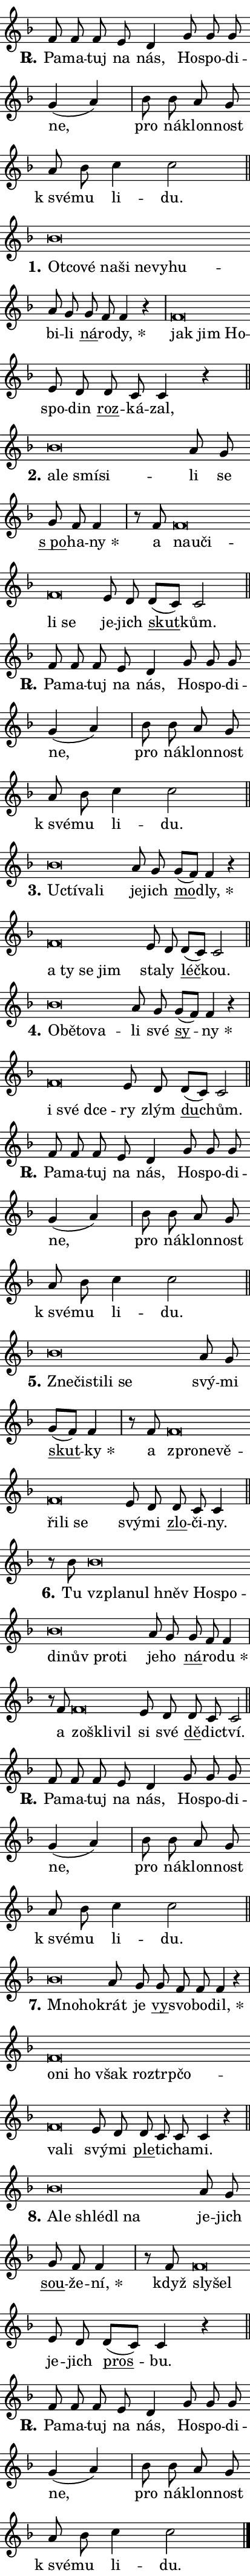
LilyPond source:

\version "2.22.1"
\header { tagline = "" }
\paper {
  indent = 0\cm
  top-margin = 0\cm
  right-margin = 0\cm
  bottom-margin = 0\cm
  left-margin = 0\cm
  paper-width = 7\cm
  page-breaking = #ly:one-page-breaking
  system-system-spacing.basic-distance = #11
  score-system-spacing.basic-distance = #11.3
  ragged-last = ##f
}


%% Author: Thomas Morley
%% https://lists.gnu.org/archive/html/lilypond-user/2020-05/msg00002.html
#(define (line-position grob)
"Returns position of @var[grob} in current system:
   @code{'start}, if at first time-step
   @code{'end}, if at last time-step
   @code{'middle} otherwise
"
  (let* ((col (ly:item-get-column grob))
         (ln (ly:grob-object col 'left-neighbor))
         (rn (ly:grob-object col 'right-neighbor))
         (col-to-check-left (if (ly:grob? ln) ln col))
         (col-to-check-right (if (ly:grob? rn) rn col))
         (break-dir-left
           (and
             (ly:grob-property col-to-check-left 'non-musical #f)
             (ly:item-break-dir col-to-check-left)))
         (break-dir-right
           (and
             (ly:grob-property col-to-check-right 'non-musical #f)
             (ly:item-break-dir col-to-check-right))))
        (cond ((eqv? 1 break-dir-left) 'start)
              ((eqv? -1 break-dir-right) 'end)
              (else 'middle))))

#(define (tranparent-at-line-position vctor)
  (lambda (grob)
  "Relying on @code{line-position} select the relevant enry from @var{vctor}.
Used to determine transparency,"
    (case (line-position grob)
      ((end) (not (vector-ref vctor 0)))
      ((middle) (not (vector-ref vctor 1)))
      ((start) (not (vector-ref vctor 2))))))

noteHeadBreakVisibility =
#(define-music-function (break-visibility)(vector?)
"Makes @code{NoteHead}s transparent relying on @var{break-visibility}"
#{
  \override NoteHead.transparent =
    #(tranparent-at-line-position break-visibility)
#})

#(define delete-ledgers-for-transparent-note-heads
  (lambda (grob)
    "Reads whether a @code{NoteHead} is transparent.
If so this @code{NoteHead} is removed from @code{'note-heads} from
@var{grob}, which is supposed to be @code{LedgerLineSpanner}.
As a result ledgers are not printed for this @code{NoteHead}"
    (let* ((nhds-array (ly:grob-object grob 'note-heads))
           (nhds-list
             (if (ly:grob-array? nhds-array)
                 (ly:grob-array->list nhds-array)
                 '()))
           ;; Relies on the transparent-property being done before
           ;; Staff.LedgerLineSpanner.after-line-breaking is executed.
           ;; This is fragile ...
           (to-keep
             (remove
               (lambda (nhd)
                 (ly:grob-property nhd 'transparent #f))
               nhds-list)))
      ;; TODO find a better method to iterate over grob-arrays, similiar
      ;; to filter/remove etc for lists
      ;; For now rebuilt from scratch
      (set! (ly:grob-object grob 'note-heads)  '())
      (for-each
        (lambda (nhd)
          (ly:pointer-group-interface::add-grob grob 'note-heads nhd))
        to-keep))))

hideNotes = {
  \noteHeadBreakVisibility #begin-of-line-visible
}
unHideNotes = {
  \noteHeadBreakVisibility #all-visible
}

% work-around for resetting accidentals
% https://lilypond.org/doc/v2.23/Documentation/notation/displaying-rhythms#unmetered-music
cadenzaMeasure = {
  \cadenzaOff
  \partial 1024 s1024
  \cadenzaOn
}

#(define-markup-command (accent layout props text) (markup?)
  "Underline accented syllable"
  (interpret-markup layout props
    #{\markup \override #'(offset . 4.3) \underline { #text }#}))

responsum = \markup \concat {
  "R" \hspace #-1.05 \path #0.1 #'((moveto 0 0.07) (lineto 0.9 0.8)) \hspace #0.05 "."
}

\layout {
    \context {
        \Staff
        \remove "Time_signature_engraver"
        \override LedgerLineSpanner.after-line-breaking = #delete-ledgers-for-transparent-note-heads
    }
    \context {
        \Voice {
            \override NoteHead.output-attributes = #'((class . "notehead"))
            \override Hairpin.height = #0.55
        }
    }
    \context {
        \Lyrics {
            \override StanzaNumber.output-attributes = #'((class . "stanzanumber"))
            \override LyricSpace.minimum-distance = #0.9
            \override LyricText.font-name = #"TeX Gyre Schola"
            \override LyricText.font-size = 1
            \override StanzaNumber.font-name = #"TeX Gyre Schola Bold"
            \override StanzaNumber.font-size = 1
        }
    }
}

% magnetic-lyrics.ily
%
%   written by
%     Jean Abou Samra <jean@abou-samra.fr>
%     Werner Lemberg <wl@gnu.org>
%
%   adapted by
%     Jiri Hon <jiri.hon@gmail.com>
%
% Version 2022-Apr-15

% https://www.mail-archive.com/lilypond-user@gnu.org/msg149350.html

#(define (Left_hyphen_pointer_engraver context)
   "Collect syllable-hyphen-syllable occurrences in lyrics and store
them in properties.  This engraver only looks to the left.  For
example, if the lyrics input is @code{foo -- bar}, it does the
following.

@itemize @bullet
@item
Set the @code{text} property of the @code{LyricHyphen} grob between
@q{foo} and @q{bar} to @code{foo}.

@item
Set the @code{left-hyphen} property of the @code{LyricText} grob with
text @q{foo} to the @code{LyricHyphen} grob between @q{foo} and
@q{bar}.
@end itemize

Use this auxiliary engraver in combination with the
@code{lyric-@/text::@/apply-@/magnetic-@/offset!} hook."
   (let ((hyphen #f)
         (text #f))
     (make-engraver
      (acknowledgers
       ((lyric-syllable-interface engraver grob source-engraver)
        (set! text grob)))
      (end-acknowledgers
       ((lyric-hyphen-interface engraver grob source-engraver)
        ;(when (not (grob::has-interface grob 'lyric-space-interface))
          (set! hyphen grob)));)
      ((stop-translation-timestep engraver)
       (when (and text hyphen)
         (ly:grob-set-object! text 'left-hyphen hyphen))
       (set! text #f)
       (set! hyphen #f)))))

#(define (lyric-text::apply-magnetic-offset! grob)
   "If the space between two syllables is less than the value in
property @code{LyricText@/.details@/.squash-threshold}, move the right
syllable to the left so that it gets concatenated with the left
syllable.

Use this function as a hook for
@code{LyricText@/.after-@/line-@/breaking} if the
@code{Left_@/hyphen_@/pointer_@/engraver} is active."
   (let ((hyphen (ly:grob-object grob 'left-hyphen #f)))
     (when hyphen
       (let ((left-text (ly:spanner-bound hyphen LEFT)))
         (when (grob::has-interface left-text 'lyric-syllable-interface)
           (let* ((common (ly:grob-common-refpoint grob left-text X))
                  (this-x-ext (ly:grob-extent grob common X))
                  (left-x-ext
                   (begin
                     ;; Trigger magnetism for left-text.
                     (ly:grob-property left-text 'after-line-breaking)
                     (ly:grob-extent left-text common X)))
                  ;; `delta` is the gap width between two syllables.
                  (delta (- (interval-start this-x-ext)
                            (interval-end left-x-ext)))
                  (details (ly:grob-property grob 'details))
                  (threshold (assoc-get 'squash-threshold details 0.2)))
             (when (< delta threshold)
               (let* (;; We have to manipulate the input text so that
                      ;; ligatures crossing syllable boundaries are not
                      ;; disabled.  For languages based on the Latin
                      ;; script this is essentially a beautification.
                      ;; However, for non-Western scripts it can be a
                      ;; necessity.
                      (lt (ly:grob-property left-text 'text))
                      (rt (ly:grob-property grob 'text))
                      (is-space (grob::has-interface hyphen 'lyric-space-interface))
                      (space (if is-space " " ""))
                      (space-markup (grob-interpret-markup grob " "))
                      (space-size (interval-length (ly:stencil-extent space-markup X)))
                      (extra-delta (if is-space space-size 0))
                      ;; Append new syllable.
                      (ltrt-space (if (and (string? lt) (string? rt))
                                (string-append lt space rt)
                                (make-concat-markup (list lt space rt))))
                      ;; Right-align `ltrt` to the right side.
                      (ltrt-space-markup (grob-interpret-markup
                               grob
                               (make-translate-markup
                                (cons (interval-length this-x-ext) 0)
                                (make-right-align-markup ltrt-space)))))
                 (begin
                   ;; Don't print `left-text`.
                   (ly:grob-set-property! left-text 'stencil #f)
                   ;; Set text and stencil (which holds all collected
                   ;; syllables so far) and shift it to the left.
                   (ly:grob-set-property! grob 'text ltrt-space)
                   (ly:grob-set-property! grob 'stencil ltrt-space-markup)
                   (ly:grob-translate-axis! grob (- (- delta extra-delta)) X))))))))))


#(define (lyric-hyphen::displace-bounds-first grob)
   ;; Make very sure this callback isn't triggered too early.
   (let ((left (ly:spanner-bound grob LEFT))
         (right (ly:spanner-bound grob RIGHT)))
     (ly:grob-property left 'after-line-breaking)
     (ly:grob-property right 'after-line-breaking)
     (ly:lyric-hyphen::print grob)))

squashThreshold = #0.4

\layout {
  \context {
    \Lyrics
    \consists #Left_hyphen_pointer_engraver
    \override LyricText.after-line-breaking =
      #lyric-text::apply-magnetic-offset!
    \override LyricHyphen.stencil = #lyric-hyphen::displace-bounds-first
    \override LyricText.details.squash-threshold = \squashThreshold
    \override LyricHyphen.minimum-distance = 0
    \override LyricHyphen.minimum-length = \squashThreshold
  }
}

squash = \override LyricText.details.squash-threshold = 9999
unSquash = \override LyricText.details.squash-threshold = \squashThreshold

left = \override LyricText.self-alignment-X = #LEFT
unLeft = \revert LyricText.self-alignment-X

starOffset = #(lambda (grob) 
                (let ((x_offset (ly:self-alignment-interface::aligned-on-x-parent grob)))
                  (if (= x_offset 0) 0 (+ x_offset 1.2))))

star = #(define-music-function (syllable)(string?)
"Append star separator at the end of a syllable"
#{
  \once \override LyricText.X-offset = #starOffset
  \lyricmode { \markup {
    #syllable
    \override #'((font-name . "TeX Gyre Schola Bold")) \hspace #0.2 \lower #0.65 \larger "*"
  } }
#})

starAccent = #(define-music-function (syllable)(string?)
"Append star separator at the end of a syllable and make accent"
#{
  \once \override LyricText.X-offset = #starOffset
  \lyricmode { \markup {
    \accent #syllable
    \override #'((font-name . "TeX Gyre Schola Bold")) \hspace #0.2 \lower #0.65 \larger "*"
  } }
#})

breath = #(define-music-function (syllable)(string?)
"Append breathing indicator at the end of a syllable"
#{
  \lyricmode { \markup { #syllable "+" } }
#})

optionalBreath = #(define-music-function (syllable)(string?)
"Append optional breathing indicator at the end of a syllable"
#{
  \lyricmode { \markup { #syllable "(+)" } }
#})


\score {
    <<
        \new Voice = "melody" { \cadenzaOn \key f \major \relative { f'8 f f e d4 \bar "" g8 g g \bar "" g4( a) \cadenzaMeasure \bar "|" bes8 bes a g \bar "" a bes c4 c2 \cadenzaMeasure \bar "||" \break } }
        \new Lyrics \lyricsto "melody" { \lyricmode { \set stanza = \responsum
Pa -- ma -- tuj na nás, Ho -- spo -- di -- ne, pro ná -- klon -- nost "k své" -- mu li -- du. } }
    >>
    \layout {}
}

\score {
    <<
        \new Voice = "melody" { \cadenzaOn \key f \major \relative { bes'\breve*1/16 \hideNotes \breve*1/16 \bar "" \breve*1/16 \bar "" \breve*1/16 \bar "" \breve*1/16 \bar "" \breve*1/16 \bar "" \breve*1/16 \breve*1/16 \bar "" \unHideNotes a8 g \bar "" g f f4 r \cadenzaMeasure \bar "|" f\breve*1/16 \hideNotes \breve*1/16 \breve*1/16 \bar "" \unHideNotes e8 d \bar "" d c c4 r \cadenzaMeasure \bar "||" \break } }
        \new Lyrics \lyricsto "melody" { \lyricmode { \set stanza = "1."
\left Ot -- \squash co -- vé na -- ši ne -- vy -- hu -- \unLeft \unSquash bi -- li \markup \accent ná -- ro -- \star dy, \left jak \squash jim Ho -- \unLeft \unSquash spo -- din \markup \accent roz -- ká -- zal, } }
    >>
    \layout {}
}

\score {
    <<
        \new Voice = "melody" { \cadenzaOn \key f \major \relative { bes'\breve*1/16 \hideNotes \breve*1/16 \bar "" \breve*1/16 \breve*1/16 \bar "" \unHideNotes a8 g \bar "" g f f4 \cadenzaMeasure \bar "|" r8 f8 f\breve*1/16 \hideNotes \breve*1/16 \bar "" \breve*1/16 \bar "" \breve*1/16 \breve*1/16 \bar "" \unHideNotes e8 d \bar "" d[( c)] c2 \cadenzaMeasure \bar "||" \break } }
        \new Lyrics \lyricsto "melody" { \lyricmode { \set stanza = "2."
\left a -- \squash le smí -- si -- \unLeft \unSquash li se \markup \accent "s po" -- ha -- \star ny a \left na -- \squash u -- či -- li se \unLeft \unSquash je -- jich \markup \accent skut -- kům. } }
    >>
    \layout {}
}

\score {
    <<
        \new Voice = "melody" { \cadenzaOn \key f \major \relative { f'8 f f e d4 \bar "" g8 g g \bar "" g4( a) \cadenzaMeasure \bar "|" bes8 bes a g \bar "" a bes c4 c2 \cadenzaMeasure \bar "||" \break } }
        \new Lyrics \lyricsto "melody" { \lyricmode { \set stanza = \responsum
Pa -- ma -- tuj na nás, Ho -- spo -- di -- ne, pro ná -- klon -- nost "k své" -- mu li -- du. } }
    >>
    \layout {}
}

\score {
    <<
        \new Voice = "melody" { \cadenzaOn \key f \major \relative { bes'\breve*1/16 \hideNotes \breve*1/16 \bar "" \breve*1/16 \breve*1/16 \bar "" \unHideNotes a8 g \bar "" g[( f)] f4 r \cadenzaMeasure \bar "|" f\breve*1/16 \hideNotes \breve*1/16 \bar "" \breve*1/16 \breve*1/16 \bar "" \unHideNotes e8 d \bar "" d[( c)] c2 \cadenzaMeasure \bar "||" \break } }
        \new Lyrics \lyricsto "melody" { \lyricmode { \set stanza = "3."
\left U -- \squash ctí -- va -- li \unLeft \unSquash je -- jich \markup \accent mo -- \star dly, \left a \squash ty se jim \unLeft \unSquash sta -- ly \markup \accent léč -- kou. } }
    >>
    \layout {}
}

\score {
    <<
        \new Voice = "melody" { \cadenzaOn \key f \major \relative { bes'\breve*1/16 \hideNotes \breve*1/16 \bar "" \breve*1/16 \breve*1/16 \bar "" \unHideNotes a8 g \bar "" g[( f)] f4 r \cadenzaMeasure \bar "|" f\breve*1/16 \hideNotes \breve*1/16 \breve*1/16 \bar "" \unHideNotes e8 d \bar "" d[( c)] c2 \cadenzaMeasure \bar "||" \break } }
        \new Lyrics \lyricsto "melody" { \lyricmode { \set stanza = "4."
\left O -- \squash bě -- to -- va -- \unLeft \unSquash li své \markup \accent sy -- \star ny \left i \squash své dce -- \unLeft \unSquash ry zlým \markup \accent du -- chům. } }
    >>
    \layout {}
}

\score {
    <<
        \new Voice = "melody" { \cadenzaOn \key f \major \relative { f'8 f f e d4 \bar "" g8 g g \bar "" g4( a) \cadenzaMeasure \bar "|" bes8 bes a g \bar "" a bes c4 c2 \cadenzaMeasure \bar "||" \break } }
        \new Lyrics \lyricsto "melody" { \lyricmode { \set stanza = \responsum
Pa -- ma -- tuj na nás, Ho -- spo -- di -- ne, pro ná -- klon -- nost "k své" -- mu li -- du. } }
    >>
    \layout {}
}

\score {
    <<
        \new Voice = "melody" { \cadenzaOn \key f \major \relative { bes'\breve*1/16 \hideNotes \breve*1/16 \bar "" \breve*1/16 \bar "" \breve*1/16 \breve*1/16 \bar "" \unHideNotes a8 g \bar "" g[( f)] f4 \cadenzaMeasure \bar "|" r8 f8 f\breve*1/16 \hideNotes \breve*1/16 \bar "" \breve*1/16 \bar "" \breve*1/16 \bar "" \breve*1/16 \breve*1/16 \bar "" \unHideNotes e8 d \bar "" d c c4 \cadenzaMeasure \bar "||" \break } }
        \new Lyrics \lyricsto "melody" { \lyricmode { \set stanza = "5."
\left Zne -- \squash či -- sti -- li se \unLeft \unSquash svý -- mi \markup \accent skut -- \star ky a \left zpro -- \squash ne -- vě -- ři -- li se \unLeft \unSquash svý -- mi \markup \accent zlo -- či -- ny. } }
    >>
    \layout {}
}

\score {
    <<
        \new Voice = "melody" { \cadenzaOn \key f \major \relative { r8 bes'8 bes\breve*1/16 \hideNotes \breve*1/16 \bar "" \breve*1/16 \bar "" \breve*1/16 \bar "" \breve*1/16 \bar "" \breve*1/16 \bar "" \breve*1/16 \bar "" \breve*1/16 \breve*1/16 \bar "" \unHideNotes a8 g \bar "" g f f4 \cadenzaMeasure \bar "|" r8 f8 f\breve*1/16 \hideNotes \breve*1/16 \breve*1/16 \bar "" \unHideNotes e8 d \bar "" d c c2 \cadenzaMeasure \bar "||" \break } }
        \new Lyrics \lyricsto "melody" { \lyricmode { \set stanza = "6."
Tu \left vzpla -- \squash nul hněv Ho -- spo -- di -- nův pro -- ti \unLeft \unSquash je -- ho \markup \accent ná -- ro -- \star du a \left zoš -- \squash kli -- vil \unLeft \unSquash si své \markup \accent dě -- dic -- tví. } }
    >>
    \layout {}
}

\score {
    <<
        \new Voice = "melody" { \cadenzaOn \key f \major \relative { f'8 f f e d4 \bar "" g8 g g \bar "" g4( a) \cadenzaMeasure \bar "|" bes8 bes a g \bar "" a bes c4 c2 \cadenzaMeasure \bar "||" \break } }
        \new Lyrics \lyricsto "melody" { \lyricmode { \set stanza = \responsum
Pa -- ma -- tuj na nás, Ho -- spo -- di -- ne, pro ná -- klon -- nost "k své" -- mu li -- du. } }
    >>
    \layout {}
}

\score {
    <<
        \new Voice = "melody" { \cadenzaOn \key f \major \relative { bes'\breve*1/16 \hideNotes \breve*1/16 \bar "" \unHideNotes a8 g \bar "" g f f f4 r \cadenzaMeasure \bar "|" f\breve*1/16 \hideNotes \breve*1/16 \bar "" \breve*1/16 \bar "" \breve*1/16 \bar "" \breve*1/16 \bar "" \breve*1/16 \bar "" \breve*1/16 \bar "" \breve*1/16 \breve*1/16 \bar "" \unHideNotes e8 d \bar "" d c c c4 r \cadenzaMeasure \bar "||" \break } }
        \new Lyrics \lyricsto "melody" { \lyricmode { \set stanza = "7."
\left Mno -- \squash ho -- \unLeft \unSquash krát je \markup \accent vy -- svo -- bo -- \star dil, \left o -- \squash ni ho však roz -- trp -- čo -- va -- li \unLeft \unSquash svý -- mi \markup \accent ple -- ti -- cha -- mi. } }
    >>
    \layout {}
}

\score {
    <<
        \new Voice = "melody" { \cadenzaOn \key f \major \relative { bes'\breve*1/16 \hideNotes \breve*1/16 \bar "" \breve*1/16 \bar "" \breve*1/16 \breve*1/16 \bar "" \unHideNotes a8 g \bar "" g f f4 \cadenzaMeasure \bar "|" r8 f8 f\breve*1/16 \hideNotes \breve*1/16 \bar "" \unHideNotes e8 d \bar "" d[( c)] c4 r \cadenzaMeasure \bar "||" \break } }
        \new Lyrics \lyricsto "melody" { \lyricmode { \set stanza = "8."
\left A -- \squash le shlé -- dl na \unLeft \unSquash je -- jich \markup \accent sou -- že -- \star ní, když \left sly -- \squash šel \unLeft \unSquash je -- jich \markup \accent pros -- bu. } }
    >>
    \layout {}
}

\score {
    <<
        \new Voice = "melody" { \cadenzaOn \key f \major \relative { f'8 f f e d4 \bar "" g8 g g \bar "" g4( a) \cadenzaMeasure \bar "|" bes8 bes a g \bar "" a bes c4 c2 \cadenzaMeasure \bar "||" \break } \bar "|." }
        \new Lyrics \lyricsto "melody" { \lyricmode { \set stanza = \responsum
Pa -- ma -- tuj na nás, Ho -- spo -- di -- ne, pro ná -- klon -- nost "k své" -- mu li -- du. } }
    >>
    \layout {}
}
